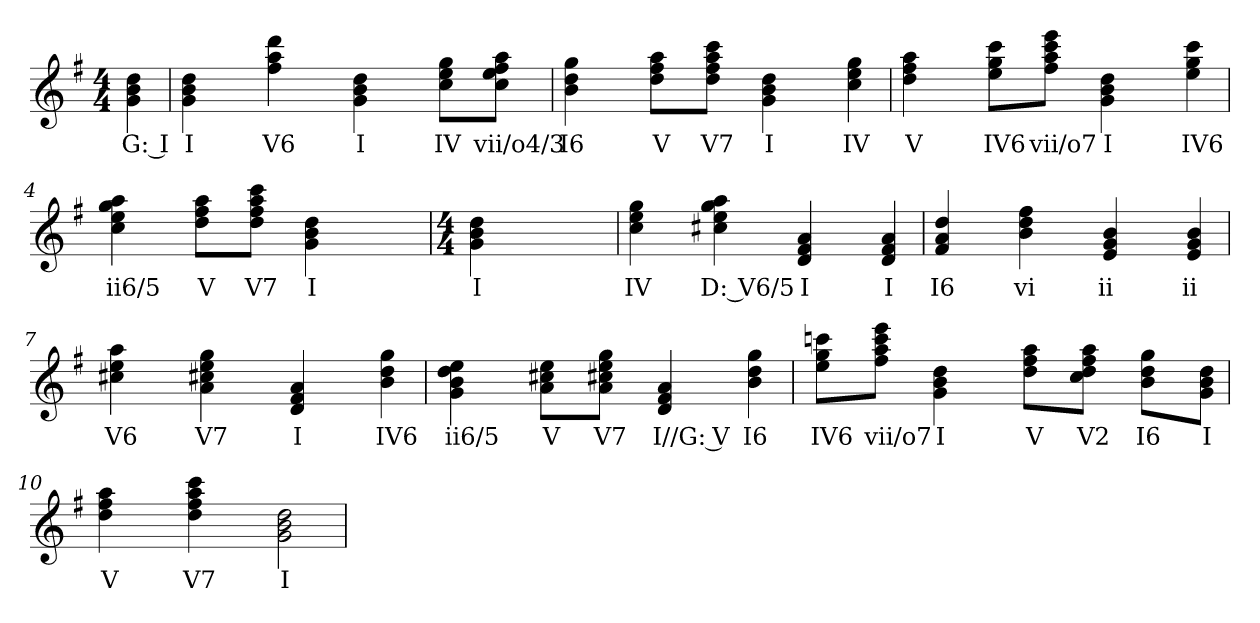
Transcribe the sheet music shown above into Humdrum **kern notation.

**kern	**text
*part1	*part1
*staff1	*staff1
*k[f#]	*
*G:	*
*M4/4	*
=	=
4g 4b 4dd	G: I
=1	=1
4g 4b 4dd	I
4ryy	.
4ff# 4aa 4ddd	V6
4ryy	.
4g 4b 4dd	I
4ryy	.
8cc 8ee 8ggL	IV
8ryy	.
8cc 8ee 8ff# 8aaJ	vii/o4/3
=2	=2
4b 4dd 4gg	I6
4ryy	.
8dd 8ff# 8aaL	V
8ryy	.
8dd 8ff# 8aa 8cccJ	V7
8ryy	.
4g 4b 4dd	I
4ryy	.
4cc 4ee 4gg	IV
=3	=3
4dd 4ff# 4aa	V
4ryy	.
8ee 8gg 8cccL	IV6
8ryy	.
8ff# 8aa 8ccc 8eeeJ	vii/o7
8ryy	.
4g 4b 4dd	I
4ryy	.
4ee 4gg 4ccc	IV6
=4a	=4a
4cc 4ee 4gg 4aa	ii6/5
4ryy	.
8dd 8ff# 8aaL	V
8ryy	.
8dd 8ff# 8aa 8cccJ	V7
8ryy	.
4g 4b 4dd	I
4ryy	.
4ryy	.
=4b	=4b
*M4/4	*
4g 4b 4dd	I
4ryy	.
2ryy	.
=5	=5
4cc 4ee 4gg	IV
4ryy	.
4cc#X 4ee 4gg 4aa	D: V6/5
4ryy	.
4d 4f# 4a	I
4ryy	.
4d 4f# 4a	I
=6	=6
4f# 4a 4dd	I6
4ryy	.
4b 4dd 4ff#	vi
4ryy	.
4e 4g 4b	ii
4ryy	.
4e 4g 4b	ii
=7	=7
4cc#X 4ee 4aa	V6
4ryy	.
4a 4cc#X 4ee 4gg	V7
4ryy	.
4d 4f# 4a	I
4ryy	.
4b 4dd 4gg	IV6
=8	=8
4g 4b 4dd 4ee	ii6/5
4ryy	.
8a 8cc#X 8eeL	V
8ryy	.
8a 8cc#X 8ee 8ggJ	V7
8ryy	.
4d 4f# 4a	I//G: V
4ryy	.
4b 4dd 4gg	I6
=9	=9
8ee 8gg 8cccnL	IV6
8ryy	.
8ff# 8aa 8ccc 8eeeJ	vii/o7
8ryy	.
4g 4b 4dd	I
4ryy	.
8dd 8ff# 8aaL	V
8ryy	.
8cc 8dd 8ff# 8aaJ	V2
8ryy	.
8b 8dd 8ggL	I6
8ryy	.
8g 8b 8ddJ	I
=10	=10
4dd 4ff# 4aa	V
4ryy	.
4dd 4ff# 4aa 4ccc	V7
4ryy	.
2g 2b 2dd	I
=	=
*-	*-
